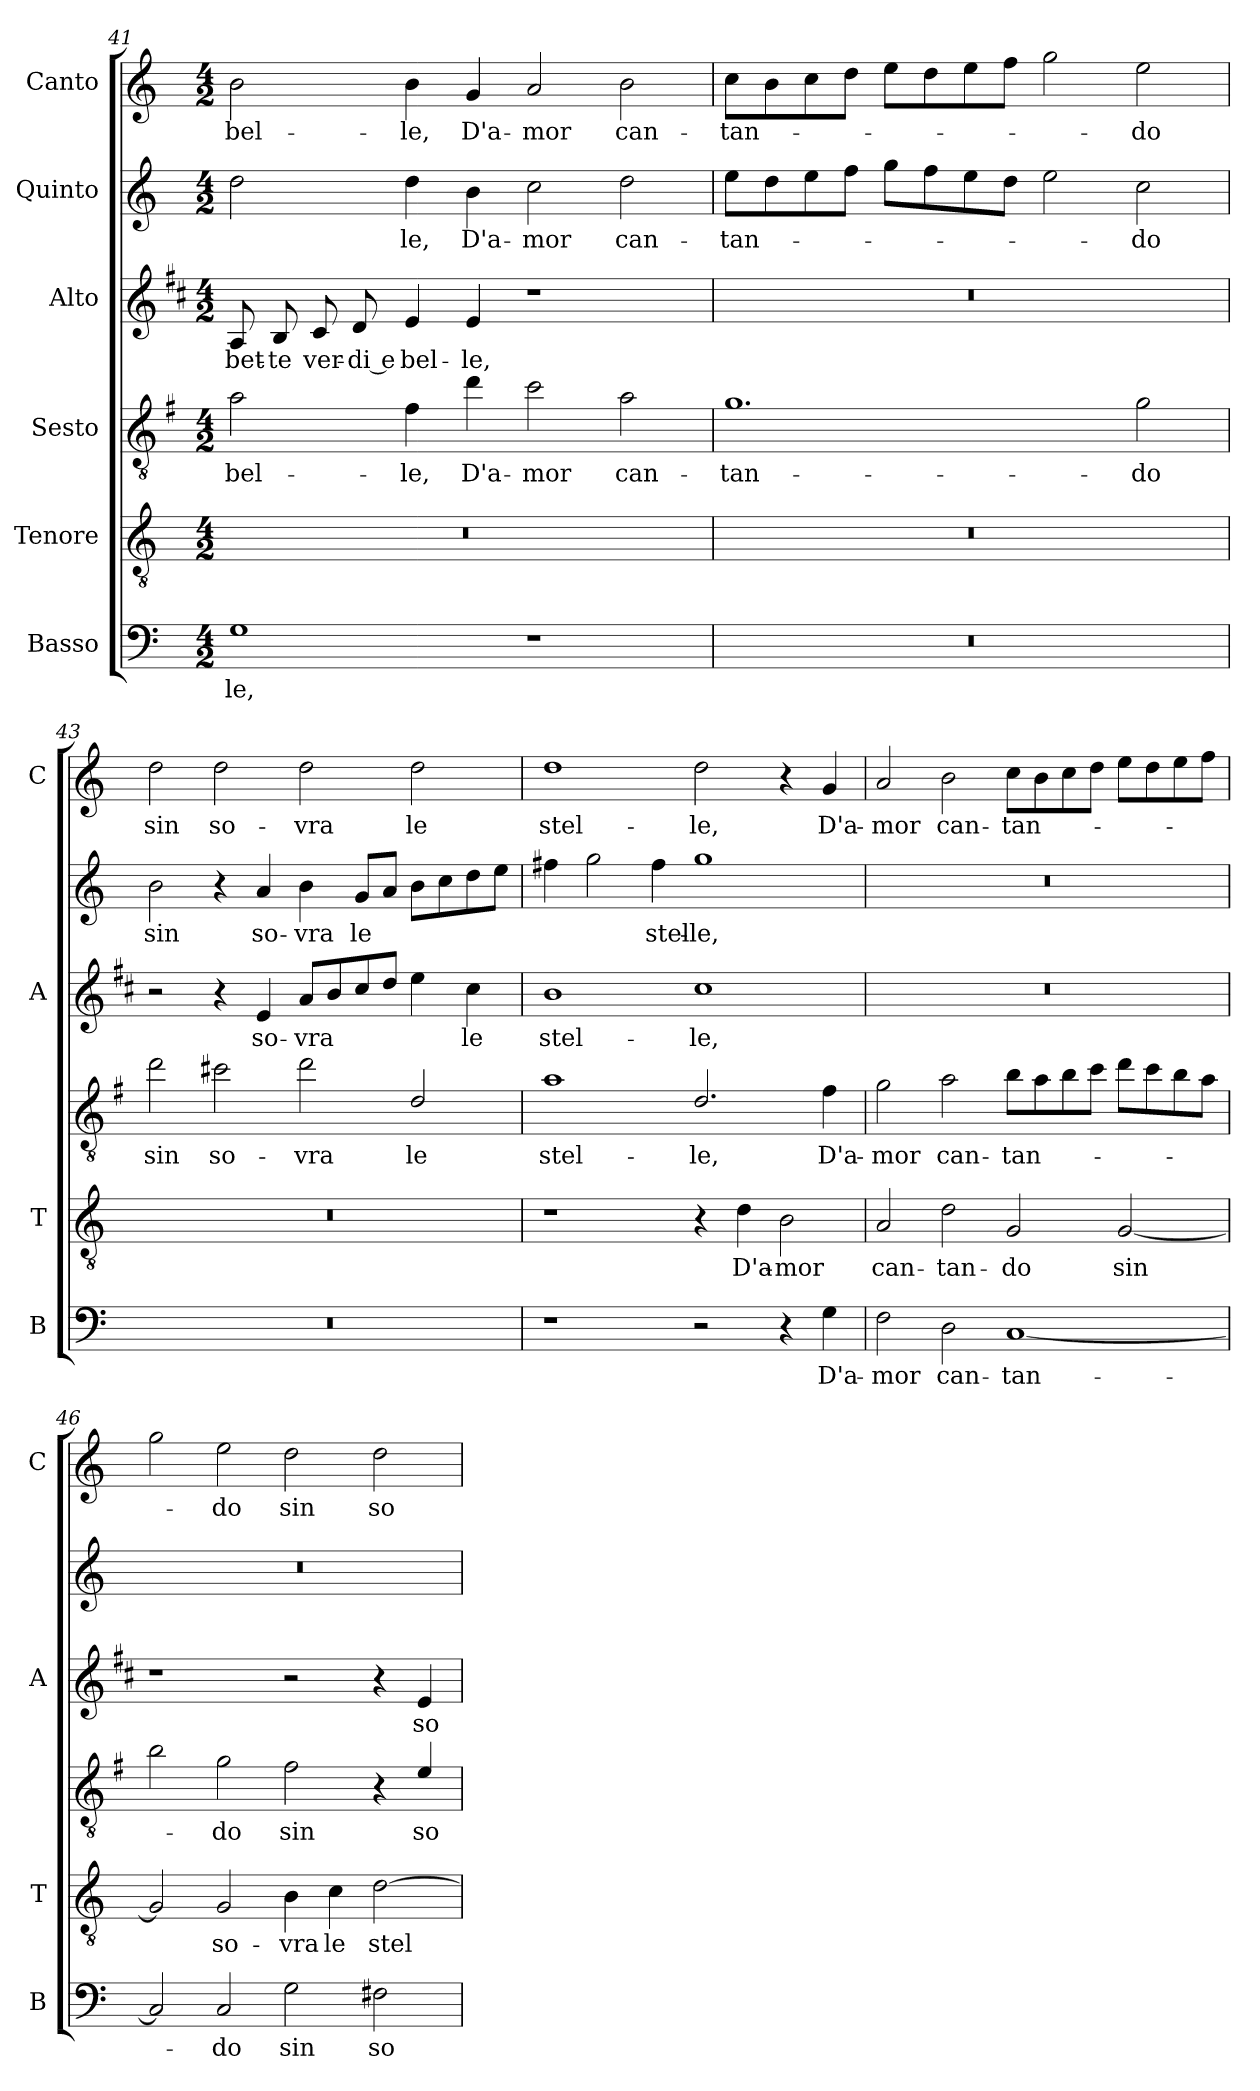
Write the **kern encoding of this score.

**kern	**text	**kern	**text	**kern	**text	**kern	**text	**kern	**text	**kern	**text
*part6	*part6	*part5	*part5	*part4	*part4	*part3	*part3	*part2	*part2	*part1	*part1
*staff6	*staff6	*staff5	*staff5	*staff4	*staff4	*staff3	*staff3	*staff2	*staff2	*staff1	*staff1
*I"Basso	*	*I"Tenore	*	*I"Sesto	*	*I"Alto	*	*I"Quinto	*	*I"Canto	*
*I'B	*	*I'T	*	*	*	*I'A	*	*	*	*I'C	*
*clefF4	*	*clefGv2	*	*clefGv2	*	*clefG2	*	*clefG2	*	*clefG2	*
*	*	*	*	*ITrd4c7	*	*ITrd1c2	*	*	*	*	*
*k[]	*	*k[]	*	*k[]	*	*k[]	*	*k[]	*	*k[]	*
*C:	*	*C:	*	*C:	*	*C:	*	*C:	*	*C:	*
*M4/2	*	*M4/2	*	*M4/2	*	*M4/2	*	*M4/2	*	*M4/2	*
=41	=41	=41	=41	=41	=41	=41	=41	=41	=41	=41	=41
!	!LO:LY:b	!	!	!	!LO:LY:b	!	!LO:LY:b	!	!	!	!LO:LY:b
1G	-le,	0r	.	2d\	bel-	8G/	-bet-	2dd\	.	2b\	bel-
!	!	!	!	!	!	!	!LO:LY:b	!	!	!	!
.	.	.	.	.	.	8A/	-te	.	.	.	.
!	!	!	!	!	!	!	!LO:LY:b	!	!	!	!
.	.	.	.	.	.	8B/	ver-	.	.	.	.
!	!	!	!	!	!	!	!LO:LY:b	!	!	!	!
.	.	.	.	.	.	8c/	-di e	.	.	.	.
!	!	!	!	!	!LO:LY:b	!	!LO:LY:b	!	!LO:LY:b	!	!LO:LY:b
.	.	.	.	4B\	-le,	4d/	bel-	4dd\	-le,	4b\	-le,
!	!	!	!	!	!LO:LY:b	!	!LO:LY:b	!	!LO:LY:b	!	!LO:LY:b
.	.	.	.	4g\	D'a-	4d/	-le,	4b\	D'a-	4g/	D'a-
!	!	!	!	!	!LO:LY:b	!	!	!	!LO:LY:b	!	!LO:LY:b
1r	.	.	.	2f\	-mor	1r	.	2cc\	-mor	2a/	-mor
!	!	!	!	!	!LO:LY:b	!	!	!	!LO:LY:b	!	!LO:LY:b
.	.	.	.	2d\	can-	.	.	2dd\	can-	2b\	can-
!!LO:LB:g=z
=42	=42	=42	=42	=42	=42	=42	=42	=42	=42	=42	=42
!	!	!	!	!	!LO:LY:b	!	!	!	!LO:LY:b	!	!LO:LY:b
0r	.	0r	.	1.c	-tan-	0r	.	8ee\L	-tan-	8cc\L	-tan-
.	.	.	.	.	.	.	.	8dd\	.	8b\	.
.	.	.	.	.	.	.	.	8ee\	.	8cc\	.
.	.	.	.	.	.	.	.	8ff\J	.	8dd\J	.
.	.	.	.	.	.	.	.	8gg\L	.	8ee\L	.
.	.	.	.	.	.	.	.	8ff\	.	8dd\	.
.	.	.	.	.	.	.	.	8ee\	.	8ee\	.
.	.	.	.	.	.	.	.	8dd\J	.	8ff\J	.
.	.	.	.	.	.	.	.	2ee\	.	2gg\	.
!	!	!	!	!	!LO:LY:b	!	!	!	!LO:LY:b	!	!LO:LY:b
.	.	.	.	2c\	-do	.	.	2cc\	-do	2ee\	-do
=43	=43	=43	=43	=43	=43	=43	=43	=43	=43	=43	=43
!	!	!	!	!	!LO:LY:b	!	!	!	!LO:LY:b	!	!LO:LY:b
0r	.	0r	.	2g\	sin	2r	.	2b\	sin	2dd\	sin
!	!	!	!	!	!LO:LY:b	!	!	!	!	!	!LO:LY:b
.	.	.	.	2f#X\	so-	4r	.	4r	.	2dd\	so-
!	!	!	!	!	!	!	!LO:LY:b	!	!LO:LY:b	!	!
.	.	.	.	.	.	4d/	so-	4a/	so-	.	.
!	!	!	!	!	!LO:LY:b	!	!LO:LY:b	!	!LO:LY:b	!	!LO:LY:b
.	.	.	.	2g\	-vra	8g/L	-vra	4b\	-vra	2dd\	-vra
.	.	.	.	.	.	8a/	.	.	.	.	.
!	!	!	!	!	!	!	!	!	!LO:LY:b	!	!
.	.	.	.	.	.	8b/	.	8g/L	le	.	.
.	.	.	.	.	.	8cc/J	.	8a/J	.	.	.
!	!	!	!	!	!LO:LY:b	!	!	!	!	!	!LO:LY:b
.	.	.	.	2G/	le	4dd\	.	8b\L	.	2dd\	le
.	.	.	.	.	.	.	.	8cc\	.	.	.
!	!	!	!	!	!	!	!LO:LY:b	!	!	!	!
.	.	.	.	.	.	4b\	le	8dd\	.	.	.
.	.	.	.	.	.	.	.	8ee\J	.	.	.
=44	=44	=44	=44	=44	=44	=44	=44	=44	=44	=44	=44
!	!	!	!	!	!LO:LY:b	!	!LO:LY:b	!	!	!	!LO:LY:b
1r	.	1r	.	1d	stel-	1a	stel-	4ff#X\	.	1dd	stel-
.	.	.	.	.	.	.	.	2gg\	.	.	.
!	!	!	!	!	!	!	!	!	!LO:LY:b	!	!
.	.	.	.	.	.	.	.	4ff#\	stel-	.	.
!	!	!	!	!	!LO:LY:b	!	!LO:LY:b	!	!LO:LY:b	!	!LO:LY:b
2r	.	4r	.	2.G/	-le,	1b	-le,	1gg	-le,	2dd\	-le,
!	!	!	!LO:LY:b	!	!	!	!	!	!	!	!
.	.	4d\	D'a-	.	.	.	.	.	.	.	.
!	!	!	!LO:LY:b	!	!	!	!	!	!	!	!
4r	.	2B\	-mor	.	.	.	.	.	.	4r	.
!	!LO:LY:b	!	!	!	!LO:LY:b	!	!	!	!	!	!LO:LY:b
4G\	D'a-	.	.	4B\	D'a-	.	.	.	.	4g/	D'a-
=45	=45	=45	=45	=45	=45	=45	=45	=45	=45	=45	=45
!	!LO:LY:b	!	!LO:LY:b	!	!LO:LY:b	!	!	!	!	!	!LO:LY:b
2F\	-mor	2A/	can-	2c\	-mor	0r	.	0r	.	2a/	-mor
!	!LO:LY:b	!	!LO:LY:b	!	!LO:LY:b	!	!	!	!	!	!LO:LY:b
2D\	can-	2d\	-tan-	2d\	can-	.	.	.	.	2b\	can-
!	!LO:LY:b	!	!LO:LY:b	!	!LO:LY:b	!	!	!	!	!	!LO:LY:b
[1C	-tan-	2G/	-do	8e\L	-tan-	.	.	.	.	8cc\L	-tan-
.	.	.	.	8d\	.	.	.	.	.	8b\	.
.	.	.	.	8e\	.	.	.	.	.	8cc\	.
.	.	.	.	8f\J	.	.	.	.	.	8dd\J	.
!	!	!	!LO:LY:b	!	!	!	!	!	!	!	!
.	.	[2G/	sin	8g\L	.	.	.	.	.	8ee\L	.
.	.	.	.	8f\	.	.	.	.	.	8dd\	.
.	.	.	.	8e\	.	.	.	.	.	8ee\	.
.	.	.	.	8d\J	.	.	.	.	.	8ff\J	.
!!LO:PB:g=z
=46	=46	=46	=46	=46	=46	=46	=46	=46	=46	=46	=46
2C/]	.	2G/]	.	2e\	.	1r	.	0r	.	2gg\	.
!	!LO:LY:b	!	!LO:LY:b	!	!LO:LY:b	!	!	!	!	!	!LO:LY:b
2C/	-do	2G/	so-	2c\	-do	.	.	.	.	2ee\	-do
!	!LO:LY:b	!	!LO:LY:b	!	!LO:LY:b	!	!	!	!	!	!LO:LY:b
2G\	sin	4B\	-vra	2B\	sin	2r	.	.	.	2dd\	sin
!	!	!	!LO:LY:b	!	!	!	!	!	!	!	!
.	.	4c\	le	.	.	.	.	.	.	.	.
!	!LO:LY:b	!	!LO:LY:b	!	!	!	!	!	!	!	!LO:LY:b
2F#X\	so-	[2d\	stel-	4r	.	4r	.	.	.	2dd\	so-
!	!	!	!	!	!LO:LY:b	!	!LO:LY:b	!	!	!	!
.	.	.	.	4A/	so-	4d/	so-	.	.	.	.
=	=	=	=	=	=	=	=	=	=	=	=
*-	*-	*-	*-	*-	*-	*-	*-	*-	*-	*-	*-
